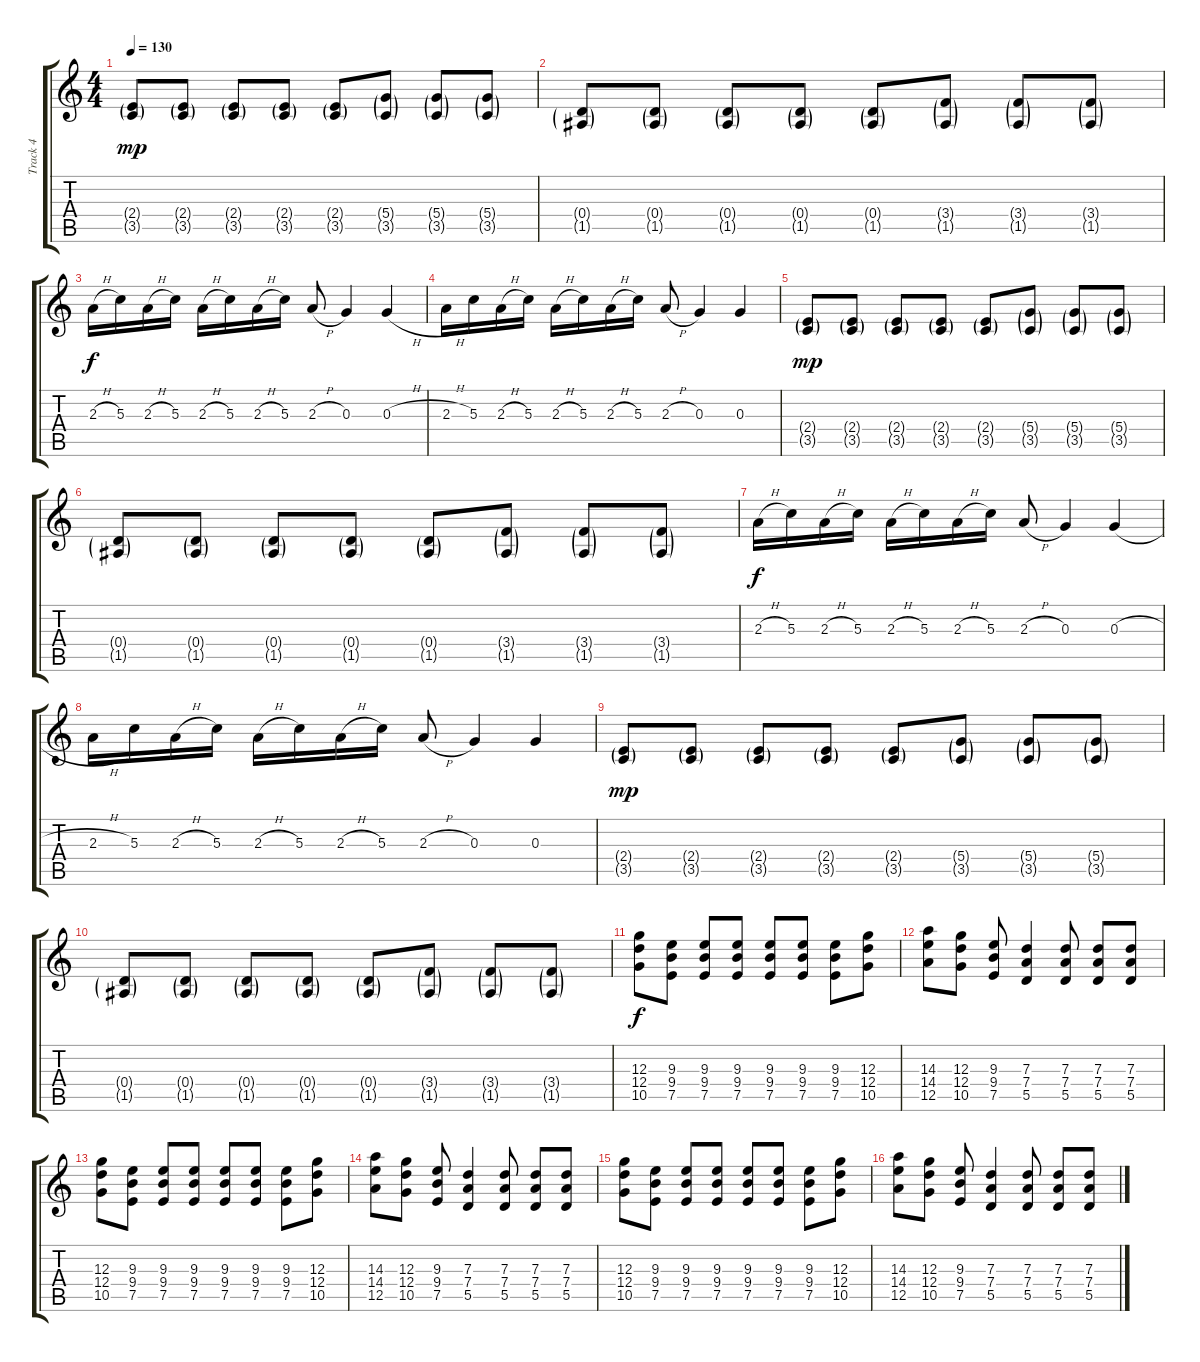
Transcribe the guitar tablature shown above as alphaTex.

\track ("Track 4" "Track 4") {instrument overdrivenguitar}
\staff {score tabs}
\tuning (E4 B3 G3 D3 A2 E2) {hide}
\ts (4 4)
\tempo 130
\clef g2
\ks c
(2.4{g} 3.5{g}).8{dy mp} (2.4{g} 3.5{g}).8 (2.4{g} 3.5{g}).8 (2.4{g} 3.5{g}).8 (2.4{g} 3.5{g}).8 (5.4{g} 3.5{g}).8 (5.4{g} 3.5{g}).8 (5.4{g} 3.5{g}).8 |
(0.4{g} 1.5{g}).8 (0.4{g} 1.5{g}).8 (0.4{g} 1.5{g}).8 (0.4{g} 1.5{g}).8 (0.4{g} 1.5{g}).8 (3.4{g} 1.5{g}).8 (3.4{g} 1.5{g}).8 (3.4{g} 1.5{g}).8 |
2.3{h}.16{dy f} 5.3.16 2.3{h}.16 5.3.16 2.3{h}.16 5.3.16 2.3{h}.16 5.3.16 2.3{h}.8 0.3.4 0.3{h}.4 |
2.3{h}.16 5.3.16 2.3{h}.16 5.3.16 2.3{h}.16 5.3.16 2.3{h}.16 5.3.16 2.3{h}.8 0.3.4 0.3.4 |
(2.4{g} 3.5{g}).8{dy mp} (2.4{g} 3.5{g}).8 (2.4{g} 3.5{g}).8 (2.4{g} 3.5{g}).8 (2.4{g} 3.5{g}).8 (5.4{g} 3.5{g}).8 (5.4{g} 3.5{g}).8 (5.4{g} 3.5{g}).8 |
(0.4{g} 1.5{g}).8 (0.4{g} 1.5{g}).8 (0.4{g} 1.5{g}).8 (0.4{g} 1.5{g}).8 (0.4{g} 1.5{g}).8 (3.4{g} 1.5{g}).8 (3.4{g} 1.5{g}).8 (3.4{g} 1.5{g}).8 |
2.3{h}.16{dy f} 5.3.16 2.3{h}.16 5.3.16 2.3{h}.16 5.3.16 2.3{h}.16 5.3.16 2.3{h}.8 0.3.4 0.3{h}.4 |
2.3{h}.16 5.3.16 2.3{h}.16 5.3.16 2.3{h}.16 5.3.16 2.3{h}.16 5.3.16 2.3{h}.8 0.3.4 0.3.4 |
(2.4{g} 3.5{g}).8{dy mp} (2.4{g} 3.5{g}).8 (2.4{g} 3.5{g}).8 (2.4{g} 3.5{g}).8 (2.4{g} 3.5{g}).8 (5.4{g} 3.5{g}).8 (5.4{g} 3.5{g}).8 (5.4{g} 3.5{g}).8 |
(0.4{g} 1.5{g}).8 (0.4{g} 1.5{g}).8 (0.4{g} 1.5{g}).8 (0.4{g} 1.5{g}).8 (0.4{g} 1.5{g}).8 (3.4{g} 1.5{g}).8 (3.4{g} 1.5{g}).8 (3.4{g} 1.5{g}).8 |
(12.3 12.4 10.5).8{dy f} (9.3 9.4 7.5).8 (9.3 9.4 7.5).8 (9.3 9.4 7.5).8 (9.3 9.4 7.5).8 (9.3 9.4 7.5).8 (9.3 9.4 7.5).8 (12.3 12.4 10.5).8 |
(14.3 14.4 12.5).8 (12.3 12.4 10.5).8 (9.3 9.4 7.5).8 (7.3 7.4 5.5).4 (7.3 7.4 5.5).8 (7.3 7.4 5.5).8 (7.3 7.4 5.5).8 |
(12.3 12.4 10.5).8 (9.3 9.4 7.5).8 (9.3 9.4 7.5).8 (9.3 9.4 7.5).8 (9.3 9.4 7.5).8 (9.3 9.4 7.5).8 (9.3 9.4 7.5).8 (12.3 12.4 10.5).8 |
(14.3 14.4 12.5).8 (12.3 12.4 10.5).8 (9.3 9.4 7.5).8 (7.3 7.4 5.5).4 (7.3 7.4 5.5).8 (7.3 7.4 5.5).8 (7.3 7.4 5.5).8 |
(12.3 12.4 10.5).8 (9.3 9.4 7.5).8 (9.3 9.4 7.5).8 (9.3 9.4 7.5).8 (9.3 9.4 7.5).8 (9.3 9.4 7.5).8 (9.3 9.4 7.5).8 (12.3 12.4 10.5).8 |
(14.3 14.4 12.5).8 (12.3 12.4 10.5).8 (9.3 9.4 7.5).8 (7.3 7.4 5.5).4 (7.3 7.4 5.5).8 (7.3 7.4 5.5).8 (7.3 7.4 5.5).8
